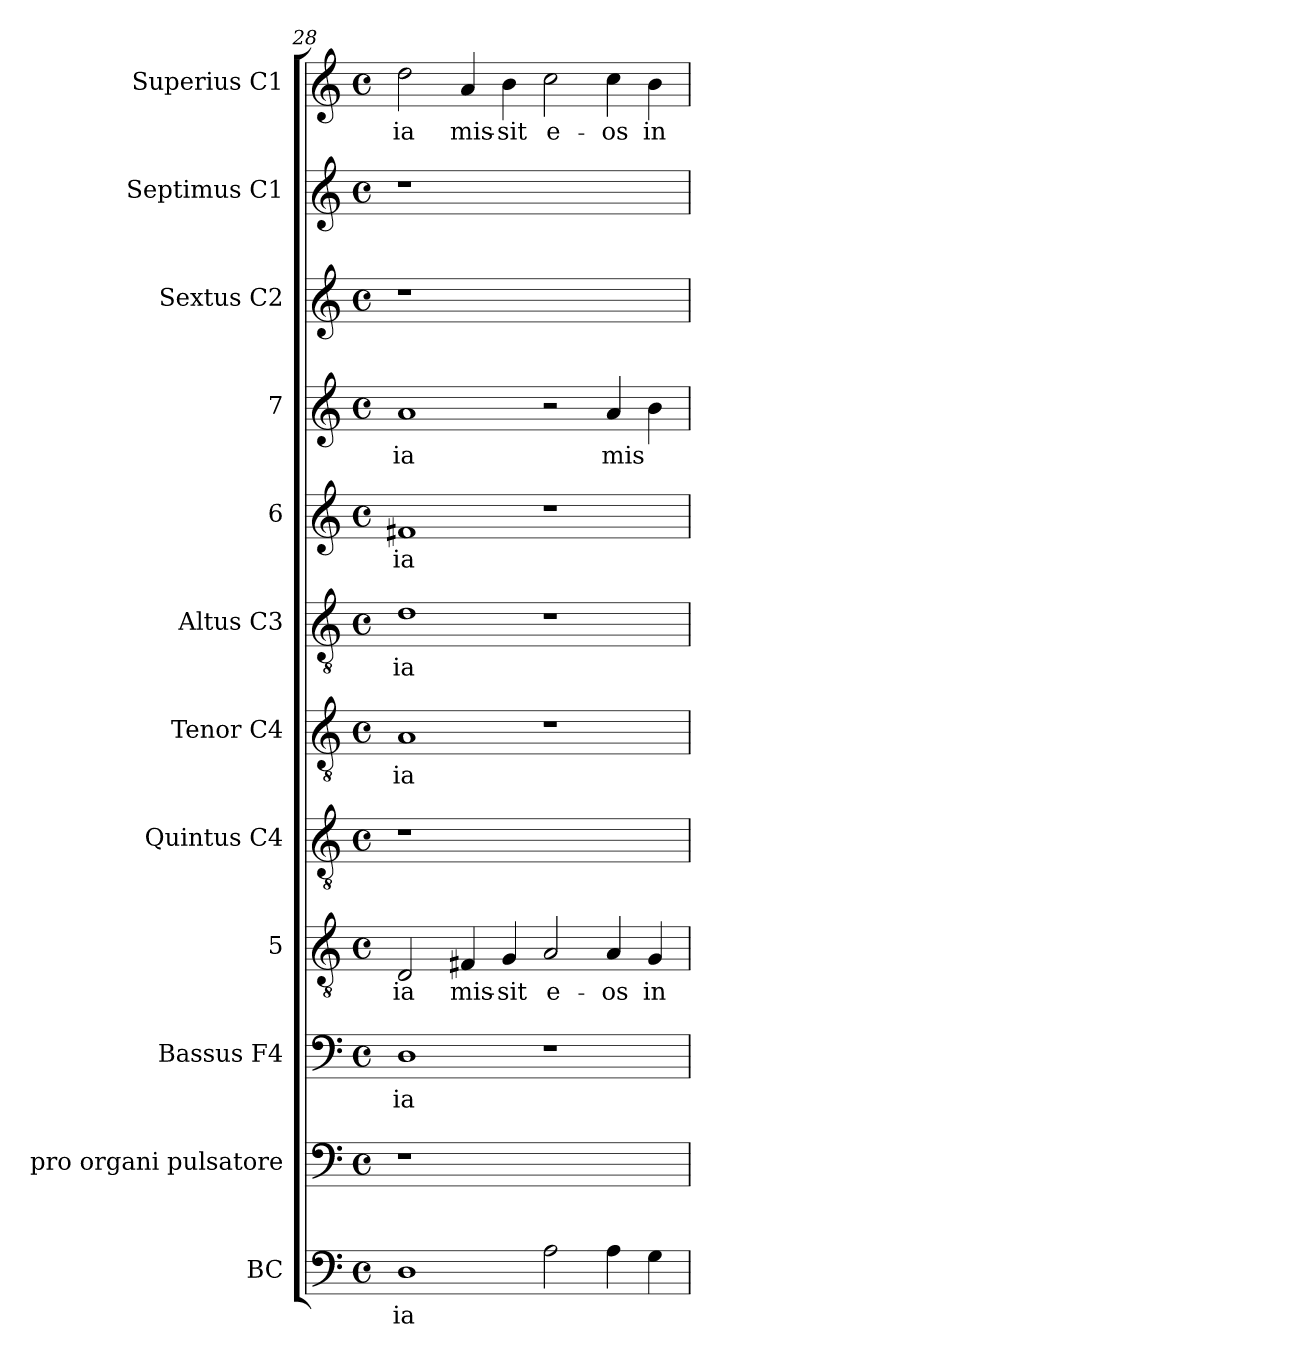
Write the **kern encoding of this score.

**kern	**text	**kern	**kern	**text	**kern	**text	**kern	**kern	**text	**kern	**text	**kern	**text	**kern	**text	**kern	**kern	**kern	**text
*part12	*part12	*part11	*part10	*part10	*part9	*part9	*part8	*part7	*part7	*part6	*part6	*part5	*part5	*part4	*part4	*part3	*part2	*part1	*part1
*staff12	*staff12	*staff11	*staff10	*staff10	*staff9	*staff9	*staff8	*staff7	*staff7	*staff6	*staff6	*staff5	*staff5	*staff4	*staff4	*staff3	*staff2	*staff1	*staff1
*I"BC	*	*I"pro organi  pulsatore	*I"Bassus  F4	*	*I"5	*	*I"Quintus  C4	*I"Tenor  C4	*	*I"Altus  C3	*	*I"6	*	*I"7	*	*I"Sextus  C2	*I"Septimus  C1	*I"Superius  C1	*
*I'BC	*	*	*I'B	*	*	*	*	*I'T	*	*I'A	*	*	*	*	*	*I'S	*	*I'S	*
!!LO:PB:g=z
*clefF4	*	*clefF4	*clefF4	*	*clefGv2	*	*clefGv2	*clefGv2	*	*clefGv2	*	*clefG2	*	*clefG2	*	*clefG2	*clefG2	*clefG2	*
*k[]	*	*k[]	*k[]	*	*k[]	*	*k[]	*k[]	*	*k[]	*	*k[]	*	*k[]	*	*k[]	*k[]	*k[]	*
*C:	*	*C:	*C:	*	*C:	*	*C:	*C:	*	*C:	*	*C:	*	*C:	*	*C:	*C:	*C:	*
*M4/4	*	*M4/4	*M4/4	*	*M4/4	*	*M4/4	*M4/4	*	*M4/4	*	*M4/4	*	*M4/4	*	*M4/4	*M4/4	*M4/4	*
*met(c)	*	*met(c)	*met(c)	*	*met(c)	*	*met(c)	*met(c)	*	*met(c)	*	*met(c)	*	*met(c)	*	*met(c)	*met(c)	*met(c)	*
=28	=28	=28	=28	=28	=28	=28	=28	=28	=28	=28	=28	=28	=28	=28	=28	=28	=28	=28	=28
!	!LO:LY:a:cj	!	!	!LO:LY:b:cj	!	!LO:LY:b:cj	!	!	!LO:LY:b:cj	!	!LO:LY:b:cj	!	!LO:LY:b:cj	!	!LO:LY:b:cj	!	!	!	!LO:LY:b:cj
1D	-ia	1r	1D	-ia	2D/	-ia	1r	1A	-ia	1d	-ia	1f#X	-ia	1a	-ia	1r	1r	2dd\	-ia
!	!	!	!	!	!	!LO:LY:b:cj	!	!	!	!	!	!	!	!	!	!	!	!	!LO:LY:b:cj
.	.	.	.	.	4F#X/	mis-	.	.	.	.	.	.	.	.	.	.	.	4a/	mis-
!	!	!	!	!	!	!LO:LY:b:cj	!	!	!	!	!	!	!	!	!	!	!	!	!LO:LY:b:cj
.	.	.	.	.	4G/	-sit	.	.	.	.	.	.	.	.	.	.	.	4b\	-sit
!	!LO:LY:a:cj	!	!	!	!	!LO:LY:b:cj	!	!	!	!	!	!	!	!	!	!	!	!	!LO:LY:b:cj
2A\	.	1ryy	1r	.	2A/	e-	1ryy	1r	.	1r	.	1r	.	2r	.	1ryy	1ryy	2cc\	e-
!	!LO:LY:a:cj	!	!	!	!	!LO:LY:b:cj	!	!	!	!	!	!	!	!	!LO:LY:b:cj	!	!	!	!LO:LY:b:cj
4A\	.	.	.	.	4A/	-os	.	.	.	.	.	.	.	4a/	mis-	.	.	4cc\	-os
!	!LO:LY:a:cj	!	!	!	!	!LO:LY:b:cj	!	!	!	!	!	!	!	!	!LO:LY:b:cj	!	!	!	!LO:LY:b:cj
4G\	.	.	.	.	4G/	in	.	.	.	.	.	.	.	4b\	--	.	.	4b\	in
=	=	=	=	=	=	=	=	=	=	=	=	=	=	=	=	=	=	=	=
*-	*-	*-	*-	*-	*-	*-	*-	*-	*-	*-	*-	*-	*-	*-	*-	*-	*-	*-	*-
